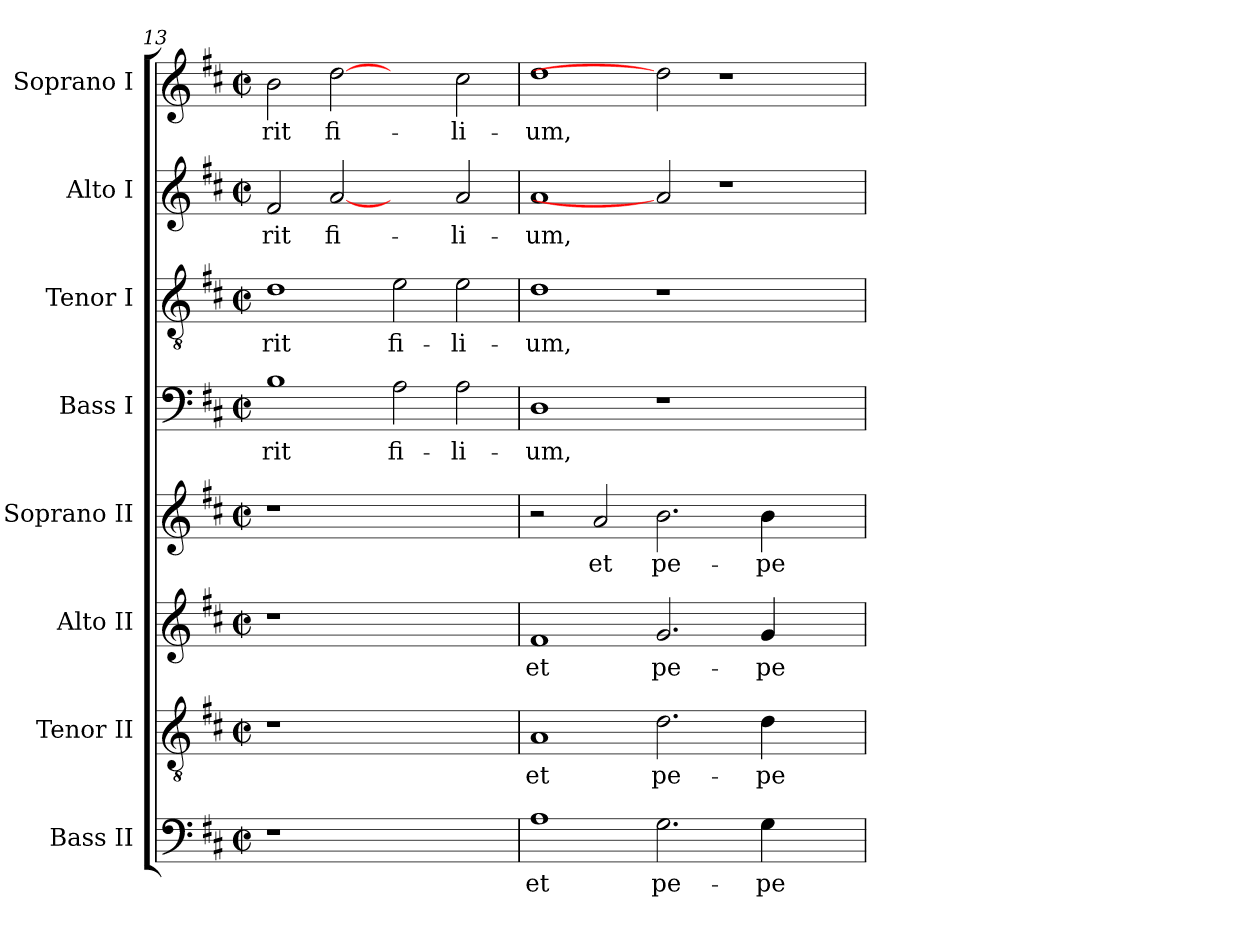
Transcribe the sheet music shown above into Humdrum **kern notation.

**kern	**text	**kern	**text	**kern	**text	**kern	**text	**kern	**text	**kern	**text	**kern	**text	**kern	**text
*part8	*part8	*part7	*part7	*part6	*part6	*part5	*part5	*part4	*part4	*part3	*part3	*part2	*part2	*part1	*part1
*staff8	*staff8	*staff7	*staff7	*staff6	*staff6	*staff5	*staff5	*staff4	*staff4	*staff3	*staff3	*staff2	*staff2	*staff1	*staff1
*I"Bass II	*	*I"Tenor II	*	*I"Alto II	*	*I"Soprano II	*	*I"Bass I	*	*I"Tenor I	*	*I"Alto I	*	*I"Soprano I	*
*I'B. II	*	*	*	*	*	*I'A. I	*	*	*	*	*	*I'T. I	*	*	*
*clefF4	*	*clefGv2	*	*clefG2	*	*clefG2	*	*clefF4	*	*clefGv2	*	*clefG2	*	*clefG2	*
*	*	*	*	*	*	*	*	*ITrd7c12	*	*	*	*ITrd7c12	*	*	*
*k[f#c#]	*	*k[f#c#]	*	*k[f#c#]	*	*k[f#c#]	*	*k[f#c#]	*	*k[f#c#]	*	*k[f#c#]	*	*k[f#c#]	*
*D:	*	*D:	*	*D:	*	*D:	*	*D:	*	*D:	*	*D:	*	*D:	*
*M2/2	*	*M2/2	*	*M2/2	*	*M2/2	*	*M2/2	*	*M2/2	*	*M2/2	*	*M2/2	*
*met(c|)	*	*met(c|)	*	*met(c|)	*	*met(c|)	*	*met(c|)	*	*met(c|)	*	*met(c|)	*	*met(c|)	*
=13	=13	=13	=13	=13	=13	=13	=13	=13	=13	=13	=13	=13	=13	=13	=13
!LO:N:vis=1	!	!LO:N:vis=1	!	!LO:N:vis=1	!	!LO:N:vis=1	!	!	!	!	!	!	!	!	!
!	!	!	!	!	!	!	!	!	!LO:LY:b:color=#000000	!	!	!	!	!	!
!	!	!	!	!	!	!	!	!	!	!	!LO:LY:b:color=#000000	!	!	!	!
!	!	!	!	!	!	!	!	!	!	!	!	!	!LO:LY:b:color=#000000	!	!
!	!	!	!	!	!	!	!	!	!	!	!	!	!	!	!LO:LY:b:color=#000000
1r	.	1r	.	1r	.	1r	.	1BBi	-rit	1di	-rit	2F#i/	-rit	2bi\	-rit
!	!	!	!	!	!	!	!	!	!	!	!	!	!LO:LY:b:color=#000000	!	!
!	!	!	!	!	!	!	!	!	!	!	!	!	!	!	!LO:LY:b:color=#000000
.	.	.	.	.	.	.	.	.	.	.	.	[2Ai	fi-	[2ddi	fi-
!	!	!	!	!	!	!	!	!	!LO:LY:b:color=#000000	!	!	!	!	!	!
!	!	!	!	!	!	!	!	!	!	!	!LO:LY:b:color=#000000	!	!	!	!
1ryy	.	1ryy	.	1ryy	.	1ryy	.	2AAi\	fi-	2ei\	fi-	2ryy	.	2ryy	.
!	!	!	!	!	!	!	!	!	!LO:LY:b:color=#000000	!	!	!	!	!	!
!	!	!	!	!	!	!	!	!	!	!	!LO:LY:b:color=#000000	!	!	!	!
!	!	!	!	!	!	!	!	!	!	!	!	!	!LO:LY:b:color=#000000	!	!
!	!	!	!	!	!	!	!	!	!	!	!	!	!	!	!LO:LY:b:color=#000000
.	.	.	.	.	.	.	.	2AAi\	-li-	2ei\	-li-	2Ai/	-li-	2cc#i\	-li-
=14	=14	=14	=14	=14	=14	=14	=14	=14	=14	=14	=14	=14	=14	=14	=14
!	!LO:LY:b:color=#000000	!	!	!	!	!	!	!	!	!	!	!	!	!	!
!	!	!	!LO:LY:b:color=#000000	!	!	!	!	!	!	!	!	!	!	!	!
!	!	!	!	!	!LO:LY:b:color=#000000	!	!	!	!	!	!	!	!	!	!
!	!	!	!	!	!	!	!	!	!LO:LY:b:color=#000000	!	!	!	!	!	!
!	!	!	!	!	!	!	!	!	!	!	!LO:LY:b:color=#000000	!	!	!	!
!	!	!	!	!	!	!	!	!	!	!	!	!	!LO:LY:b:color=#000000	!	!
!	!	!	!	!	!	!	!	!	!	!	!	!	!	!	!LO:LY:b:color=#000000
1Ai	et	1Ai	et	1f#i	et	2r	.	1DDi	-um,	1di	-um,	1Ai	-um,	1ddi	-um,
!	!	!	!	!	!	!	!LO:LY:b:color=#000000	!	!	!	!	!	!	!	!
.	.	.	.	.	.	2ai/	et	.	.	.	.	.	.	.	.
!	!LO:LY:b:color=#000000	!	!	!	!	!	!	!	!	!	!	!	!	!	!
!	!	!	!LO:LY:b:color=#000000	!	!	!	!	!	!	!	!	!	!	!	!
!	!	!	!	!	!LO:LY:b:color=#000000	!	!	!	!	!	!	!	!	!	!
!	!	!	!	!	!	!	!LO:LY:b:color=#000000	!	!	!	!	!	!	!	!
2.Gi\	pe-	2.di\	pe-	2.gi/	pe-	2.bi\	pe-	1r	.	1r	.	2Ai]	.	2ddi]	.
.	.	.	.	.	.	.	.	.	.	.	.	1r	.	1r	.
!	!LO:LY:b:color=#000000	!	!	!	!	!	!	!	!	!	!	!	!	!	!
!	!	!	!LO:LY:b:color=#000000	!	!	!	!	!	!	!	!	!	!	!	!
!	!	!	!	!	!LO:LY:b:color=#000000	!	!	!	!	!	!	!	!	!	!
!	!	!	!	!	!	!	!LO:LY:b:color=#000000	!	!	!	!	!	!	!	!
4Gi\	-pe-	4di\	-pe-	4gi/	-pe-	4bi\	-pe-	.	.	.	.	.	.	.	.
2ryy	.	2ryy	.	2ryy	.	2ryy	.	2ryy	.	2ryy	.	.	.	.	.
=	=	=	=	=	=	=	=	=	=	=	=	=	=	=	=
*-	*-	*-	*-	*-	*-	*-	*-	*-	*-	*-	*-	*-	*-	*-	*-
